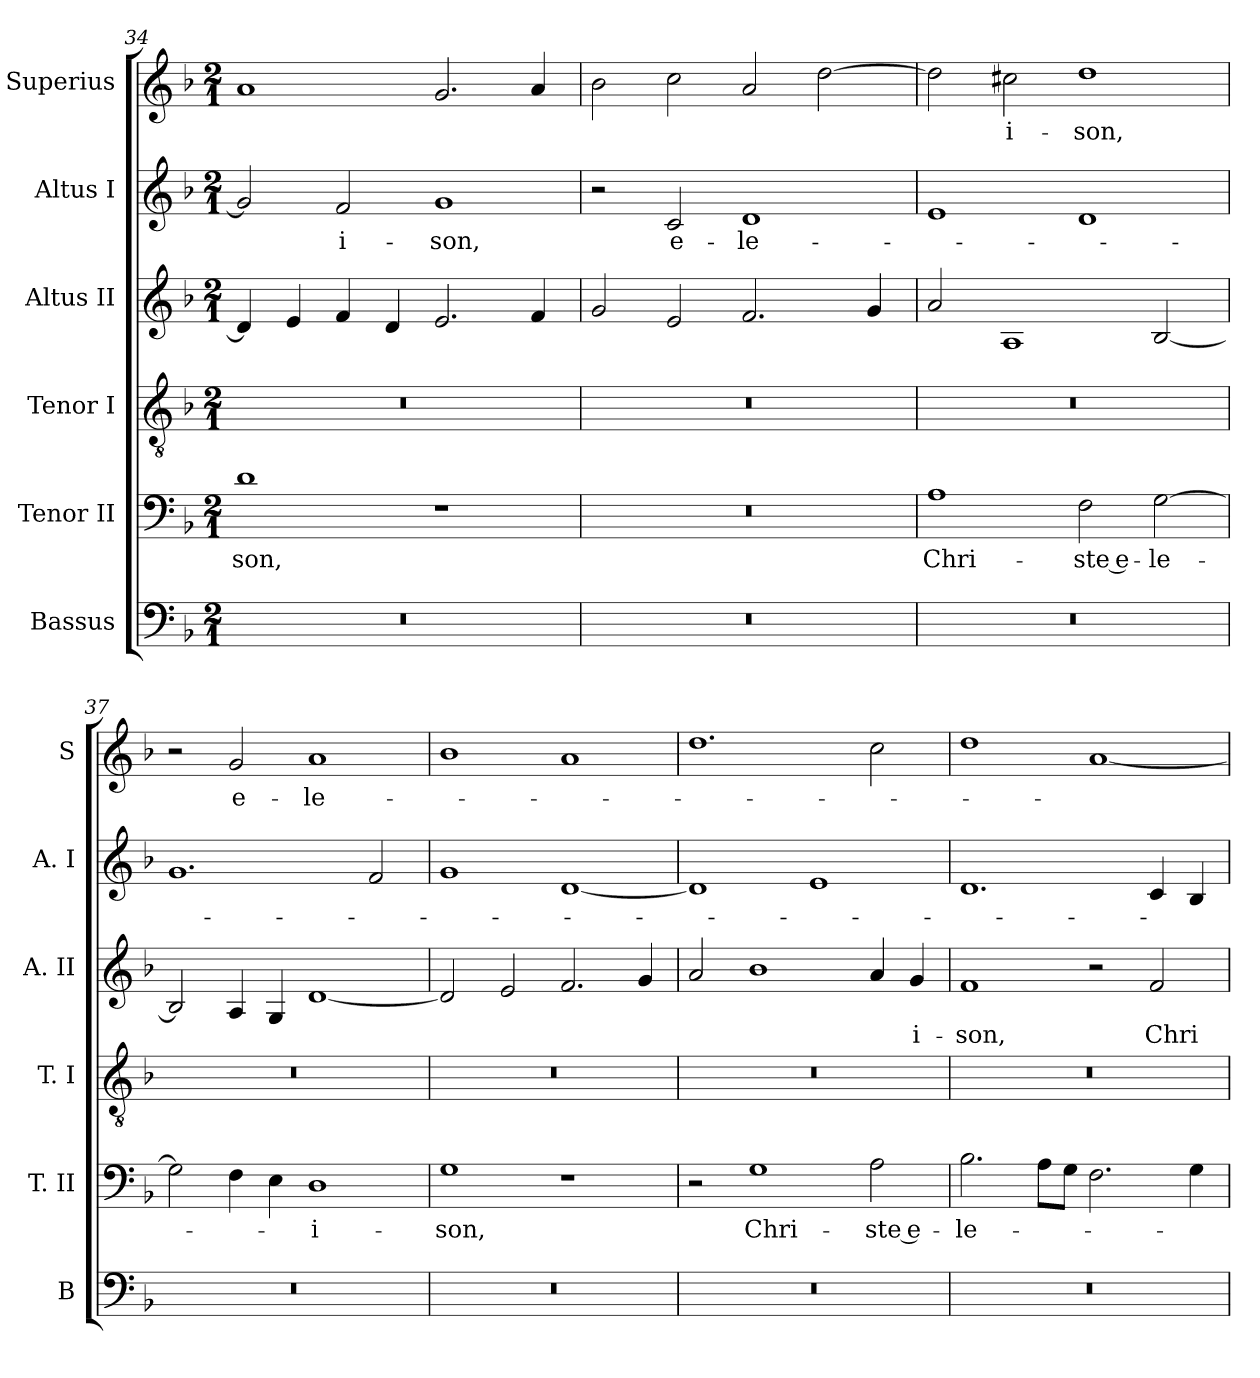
**kern	**kern	**text	**kern	**kern	**text	**kern	**text	**kern	**text
*part6	*part5	*part5	*part4	*part3	*part3	*part2	*part2	*part1	*part1
*staff6	*staff5	*staff5	*staff4	*staff3	*staff3	*staff2	*staff2	*staff1	*staff1
*I"Bassus	*I"Tenor II	*	*I"Tenor I	*I"Altus II	*	*I"Altus I	*	*I"Superius	*
*I'B	*I'T. II	*	*I'T. I	*I'A. II	*	*I'A. I	*	*I'S	*
*clefF4	*clefF4	*	*clefGv2	*clefG2	*	*clefG2	*	*clefG2	*
*k[b-]	*k[b-]	*	*k[b-]	*k[b-]	*	*k[b-]	*	*k[b-]	*
*F:	*F:	*	*F:	*F:	*	*F:	*	*F:	*
*M2/1	*M2/1	*	*M2/1	*M2/1	*	*M2/1	*	*M2/1	*
=34	=34	=34	=34	=34	=34	=34	=34	=34	=34
0r	1d	-son,	0r	4d]	.	2g]	.	1a	.
.	.	.	.	4e	.	.	.	.	.
.	.	.	.	4f	.	2f	-i-	.	.
.	.	.	.	4d	.	.	.	.	.
.	1r	.	.	2.e	.	1g	-son,	2.g	.
.	.	.	.	4f	.	.	.	4a	.
=35	=35	=35	=35	=35	=35	=35	=35	=35	=35
0r	0r	.	0r	2g	.	2r	.	2b-	.
.	.	.	.	2e	.	2c	e-	2cc	.
.	.	.	.	2.f	.	1d	-le-	2a	.
.	.	.	.	.	.	.	.	[2dd	.
.	.	.	.	4g	.	.	.	.	.
=36	=36	=36	=36	=36	=36	=36	=36	=36	=36
0r	1A	Chri-	0r	2a	.	1e	.	2dd]	.
.	.	.	.	1A	.	.	.	2cc#X	-i-
.	2F	-ste e-	.	.	.	1d	.	1dd	-son,
.	[2G	-le-	.	[2B-	.	.	.	.	.
=37	=37	=37	=37	=37	=37	=37	=37	=37	=37
0r	2G]	.	0r	2B-]	.	1.g	.	2r	.
.	4F	.	.	4A	.	.	.	2g	e-
.	4E	.	.	4G	.	.	.	.	.
.	1D	-i-	.	[1d	.	.	.	1a	-le-
.	.	.	.	.	.	2f	.	.	.
=38	=38	=38	=38	=38	=38	=38	=38	=38	=38
0r	1G	-son,	0r	2d]	.	1g	.	1b-	.
.	.	.	.	2e	.	.	.	.	.
.	1r	.	.	2.f	.	[1d	.	1a	.
.	.	.	.	4g	.	.	.	.	.
=39	=39	=39	=39	=39	=39	=39	=39	=39	=39
0r	2r	.	0r	2a	.	1d]	.	1.dd	.
.	1G	Chri-	.	1b-	.	.	.	.	.
.	.	.	.	.	.	1e	.	.	.
.	2A	-ste e-	.	4a	.	.	.	2cc	.
.	.	.	.	4g	-i-	.	.	.	.
=40	=40	=40	=40	=40	=40	=40	=40	=40	=40
0r	2.B-	-le-	0r	1f	-son,	1.d	.	1dd	.
.	8AL	.	.	.	.	.	.	.	.
.	8GJ	.	.	.	.	.	.	.	.
.	2.F	.	.	2r	.	.	.	[1a	.
.	.	.	.	2f	Chri-	4c	.	.	.
.	4G	.	.	.	.	4B-	.	.	.
=	=	=	=	=	=	=	=	=	=
*-	*-	*-	*-	*-	*-	*-	*-	*-	*-
